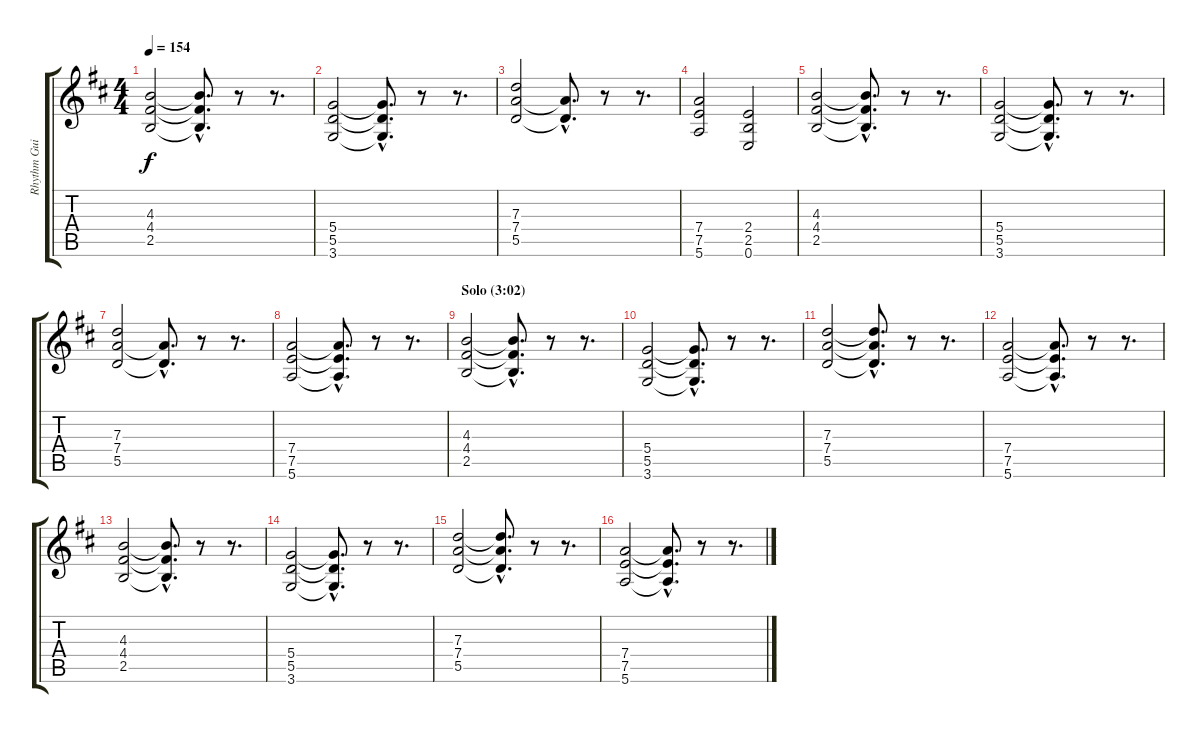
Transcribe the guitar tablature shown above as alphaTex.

\track ("Rhythm Guitar 1" "Rhythm Gui") {instrument distortionguitar}
\staff {score tabs}
\tuning (E4 B3 G3 D3 A2 E2) {hide}
\ts (4 4)
\tempo 154
\clef g2
\ks d
(4.3 4.4 2.5).2{dy f} (4.3{hac t} 4.4{hac t} 2.5{hac t}).8{d} r.8 r.8{d} |
(5.4 5.5 3.6).2 (5.4{hac t} 5.5{hac t} 3.6{hac t}).8{d} r.8 r.8{d} |
(7.3 7.4 5.5).2 (7.4{hac t} 5.5{hac t}).8{d} r.8 r.8{d} |
(7.4 7.5 5.6).2 (2.4 2.5 0.6).2 |
(4.3 4.4 2.5).2 (4.3{hac t} 4.4{hac t} 2.5{hac t}).8{d} r.8 r.8{d} |
(5.4 5.5 3.6).2 (5.4{hac t} 5.5{hac t} 3.6{hac t}).8{d} r.8 r.8{d} |
(7.3 7.4 5.5).2 (7.4{hac t} 5.5{hac t}).8{d} r.8 r.8{d} |
(7.4 7.5 5.6).2 (7.4{hac t} 7.5{hac t} 5.6{hac t}).8{d} r.8 r.8{d} |
\section ("" "Solo (3:02)")
(4.3 4.4 2.5).2 (4.3{hac t} 4.4{hac t} 2.5{hac t}).8{d} r.8 r.8{d} |
(5.4 5.5 3.6).2 (5.4{hac t} 5.5{hac t} 3.6{hac t}).8{d} r.8 r.8{d} |
(7.3 7.4 5.5).2 (7.3{hac t} 7.4{hac t} 5.5{hac t}).8{d} r.8 r.8{d} |
(7.4 7.5 5.6).2 (7.4{hac t} 7.5{hac t} 5.6{hac t}).8{d} r.8 r.8{d} |
(4.3 4.4 2.5).2 (4.3{hac t} 4.4{hac t} 2.5{hac t}).8{d} r.8 r.8{d} |
(5.4 5.5 3.6).2 (5.4{hac t} 5.5{hac t} 3.6{hac t}).8{d} r.8 r.8{d} |
(7.3 7.4 5.5).2 (7.3{hac t} 7.4{hac t} 5.5{hac t}).8{d} r.8 r.8{d} |
(7.4 7.5 5.6).2 (7.4{hac t} 7.5{hac t} 5.6{hac t}).8{d} r.8 r.8{d}
